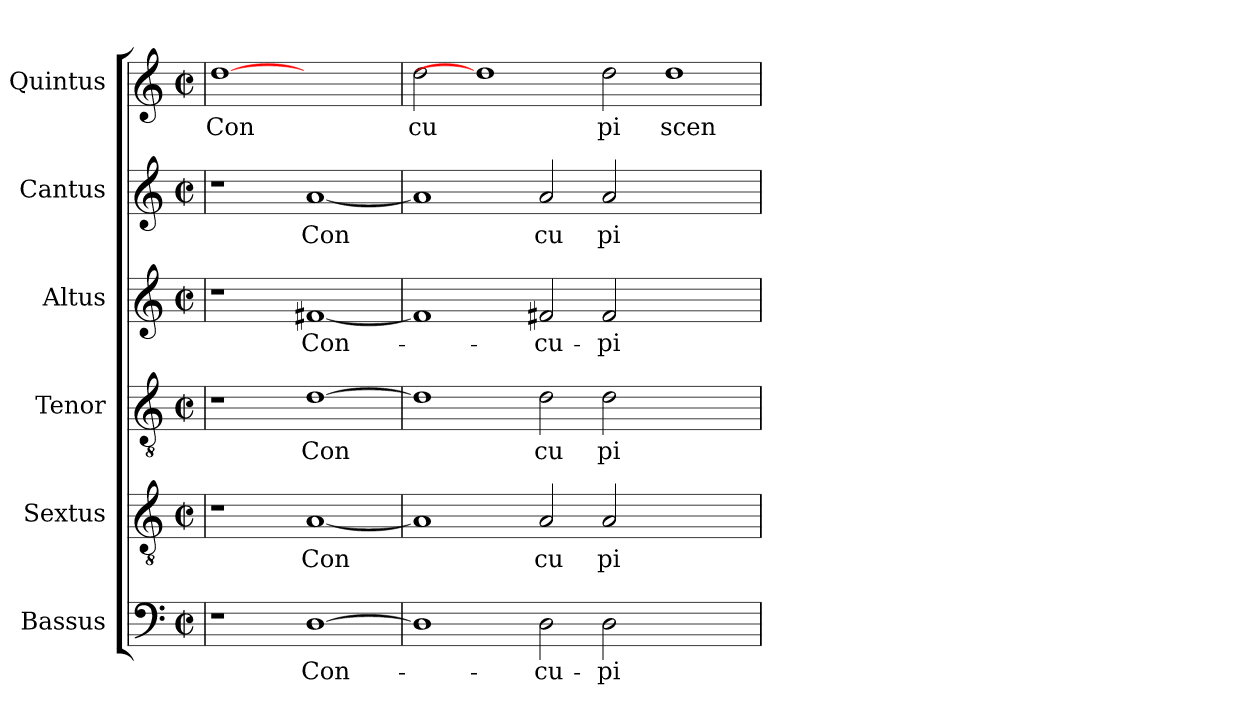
**kern	**text	**kern	**text	**kern	**text	**kern	**text	**kern	**text	**kern	**text
*part6	*part6	*part5	*part5	*part4	*part4	*part3	*part3	*part2	*part2	*part1	*part1
*staff6	*staff6	*staff5	*staff5	*staff4	*staff4	*staff3	*staff3	*staff2	*staff2	*staff1	*staff1
*I"Bassus	*	*I"Sextus	*	*I"Tenor	*	*I"Altus	*	*I"Cantus	*	*I"Quintus	*
!!LO:PB:g=z
*stria5	*	*stria5	*	*stria5	*	*stria5	*	*stria5	*	*stria5	*
*clefF4	*	*clefGv2	*	*clefGv2	*	*clefG2	*	*clefG2	*	*clefG2	*
*M2/2	*	*M2/2	*	*M2/2	*	*M2/2	*	*M2/2	*	*M2/2	*
*met(c|)	*	*met(c|)	*	*met(c|)	*	*met(c|)	*	*met(c|)	*	*met(c|)	*
=1	=1!	=1	=1!	=1	=1!	=1	=1!	=1	=1!	=1!	=1!
!	!	!	!	!	!	!	!	!	!	!	!LO:LY:b:cj
1r	.	1r	.	1r	.	1r	.	1r	.	[1dd	Con
!	!LO:LY:b	!	!LO:LY:b	!	!LO:LY:b	!	!LO:LY:b	!	!LO:LY:b	!	!
[>1D	Con-	[<1A	Con	[>1d	Con	[<1f#X	Con-	[<1a	Con	1ryy	.
=2	=2	=2	=2	=2	=2	=2	=2	=2	=2	=2	=2
!	!	!	!	!	!	!	!	!	!	!	!LO:LY:b:cj
1D]	.	1A]	.	1d]	.	1f#]	.	1a]	.	2dd\	cu
.	.	.	.	.	.	.	.	.	.	1dd]	.
!	!LO:LY:b:cj	!	!LO:LY:b:cj	!	!LO:LY:b:cj	!	!LO:LY:b:cj	!	!LO:LY:b:cj	!	!
2D\	-cu-	2A/	cu	2d\	cu	2f#X/	-cu-	2a/	cu	.	.
!	!LO:LY:b:cj	!	!LO:LY:b:cj	!	!LO:LY:b:cj	!	!LO:LY:b:cj	!	!LO:LY:b:cj	!	!LO:LY:b:cj
2D\	-pi-	2A/	pi	2d\	pi	2f#/	-pi-	2a/	pi	2dd\	pi
!	!	!	!	!	!	!	!	!	!	!	!LO:LY:b:cj
1ryy	.	1ryy	.	1ryy	.	1ryy	.	1ryy	.	1dd	scen
=	=	=	=	=	=	=	=	=	=	=	=
*-	*-	*-	*-	*-	*-	*-	*-	*-	*-	*-	*-
